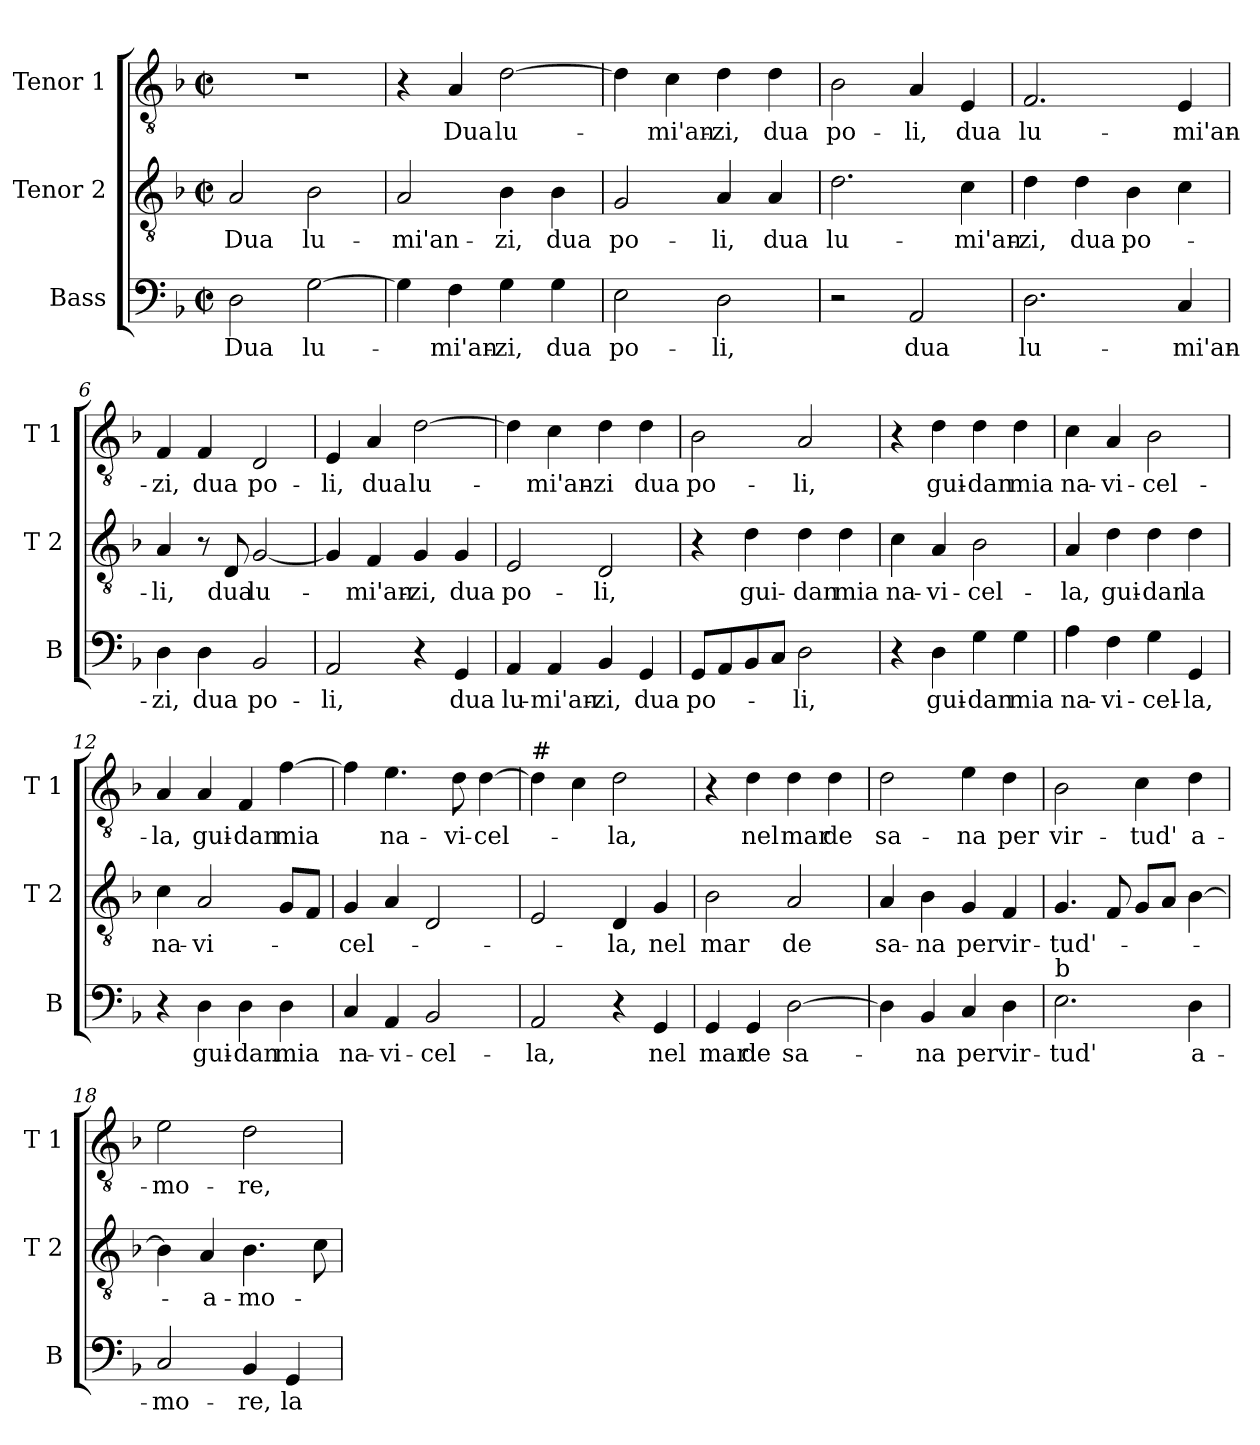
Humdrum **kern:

**kern	**text	**kern	**text	**kern	**text
*part3	*part3	*part2	*part2	*part1	*part1
*staff3	*staff3	*staff2	*staff2	*staff1	*staff1
*I"Bass	*	*I"Tenor 2	*	*I"Tenor 1	*
*I'B	*	*I'T 2	*	*I'T 1	*
*clefF4	*	*clefGv2	*	*clefGv2	*
*k[b-]	*	*k[b-]	*	*k[b-]	*
*F:	*	*F:	*	*F:	*
*M2/2	*	*M2/2	*	*M2/2	*
*met(c|)	*	*met(c|)	*	*met(c|)	*
=1	=1	=1	=1	=1	=1
!	!LO:LY:b	!	!LO:LY:b	!	!
2D\	Dua	2A/	Dua	1r	.
!	!LO:LY:b	!	!LO:LY:b	!	!
[2G\	lu-	2B-\	lu-	.	.
=2	=2	=2	=2	=2	=2
!	!	!	!LO:LY:b	!	!
4G\]	.	2A/	-mi'an-	4r	.
!	!LO:LY:b	!	!	!	!LO:LY:b
4F\	-mi'an-	.	.	4A/	Dua
!	!LO:LY:b	!	!LO:LY:b	!	!LO:LY:b
4G\	-zi,	4B-\	-zi,	[2d\	lu-
!	!LO:LY:b	!	!LO:LY:b	!	!
4G\	dua	4B-\	dua	.	.
=3	=3	=3	=3	=3	=3
!	!LO:LY:b	!	!LO:LY:b	!	!
2E\	po-	2G/	po-	4d\]	.
!	!	!	!	!	!LO:LY:b
.	.	.	.	4c\	-mi'an-
!	!LO:LY:b	!	!LO:LY:b	!	!LO:LY:b
2D\	-li,	4A/	-li,	4d\	-zi,
!	!	!	!LO:LY:b	!	!LO:LY:b
.	.	4A/	dua	4d\	dua
=4	=4	=4	=4	=4	=4
!	!	!	!LO:LY:b	!	!LO:LY:b
2r	.	2.d\	lu-	2B-\	po-
!	!LO:LY:b	!	!	!	!LO:LY:b
2AA/	dua	.	.	4A/	-li,
!	!	!	!LO:LY:b	!	!LO:LY:b
.	.	4c\	-mi'an-	4E/	dua
=5	=5	=5	=5	=5	=5
!	!LO:LY:b	!	!LO:LY:b	!	!LO:LY:b
2.D\	lu-	4d\	-zi,	2.F/	lu-
!	!	!	!LO:LY:b	!	!
.	.	4d\	dua	.	.
!	!	!	!LO:LY:b	!	!
.	.	4B-\	po-	.	.
!	!LO:LY:b	!	!	!	!LO:LY:b
4C/	-mi'an-	4c\	.	4E/	-mi'an-
!!LO:LB:g=z
=6	=6	=6	=6	=6	=6
!	!LO:LY:b	!	!LO:LY:b	!	!LO:LY:b
4D\	-zi,	4A/	-li,	4F/	-zi,
!	!LO:LY:b	!	!	!	!LO:LY:b
4D\	dua	8r	.	4F/	dua
!	!	!	!LO:LY:b	!	!
.	.	8D/	dua	.	.
!	!LO:LY:b	!	!LO:LY:b	!	!LO:LY:b
2BB-/	po-	[2G/	lu-	2D/	po-
=7	=7	=7	=7	=7	=7
!	!LO:LY:b	!	!	!	!LO:LY:b
2AA/	-li,	4G/]	.	4E/	-li,
!	!	!	!LO:LY:b	!	!LO:LY:b
.	.	4F/	-mi'an-	4A/	dua
!	!	!	!LO:LY:b	!	!LO:LY:b
4r	.	4G/	-zi,	[2d\	lu-
!	!LO:LY:b	!	!LO:LY:b	!	!
4GG/	dua	4G/	dua	.	.
=8	=8	=8	=8	=8	=8
!	!LO:LY:b	!	!LO:LY:b	!	!
4AA/	lu-	2E/	po-	4d\]	.
!	!LO:LY:b	!	!	!	!LO:LY:b
4AA/	-mi'an-	.	.	4c\	-mi'an-
!	!LO:LY:b	!	!LO:LY:b	!	!LO:LY:b
4BB-/	-zi,	2D/	-li,	4d\	-zi
!	!LO:LY:b	!	!	!	!LO:LY:b
4GG/	dua	.	.	4d\	dua
=9	=9	=9	=9	=9	=9
!	!LO:LY:b	!	!	!	!LO:LY:b
8GG/L	po-	4r	.	2B-\	po-
8AA/	.	.	.	.	.
!	!	!	!LO:LY:b	!	!
8BB-/	.	4d\	gui-	.	.
8C/J	.	.	.	.	.
!	!LO:LY:b	!	!LO:LY:b	!	!LO:LY:b
2D\	-li,	4d\	-dan	2A/	-li,
!	!	!	!LO:LY:b	!	!
.	.	4d\	mia	.	.
=10	=10	=10	=10	=10	=10
!	!	!	!LO:LY:b	!	!
4r	.	4c\	na-	4r	.
!	!LO:LY:b	!	!LO:LY:b	!	!LO:LY:b
4D\	gui-	4A/	-vi-	4d\	gui-
!	!LO:LY:b	!	!LO:LY:b	!	!LO:LY:b
4G\	-dan	2B-\	-cel-	4d\	-dan
!	!LO:LY:b	!	!	!	!LO:LY:b
4G\	mia	.	.	4d\	mia
=11	=11	=11	=11	=11	=11
!	!LO:LY:b	!	!LO:LY:b	!	!LO:LY:b
4A\	na-	4A/	-la,	4c\	na-
!	!LO:LY:b	!	!LO:LY:b	!	!LO:LY:b
4F\	-vi-	4d\	gui-	4A/	-vi-
!	!LO:LY:b	!	!LO:LY:b	!	!LO:LY:b
4G\	-cel-	4d\	-dan	2B-\	-cel-
!	!LO:LY:b	!	!LO:LY:b	!	!
4GG/	-la,	4d\	la	.	.
!!LO:LB:g=z
=12	=12	=12	=12	=12	=12
!	!	!	!LO:LY:b	!	!LO:LY:b
4r	.	4c\	na-	4A/	-la,
!	!LO:LY:b	!	!LO:LY:b	!	!LO:LY:b
4D\	gui-	2A/	-vi-	4A/	gui-
!	!LO:LY:b	!	!	!	!LO:LY:b
4D\	-dan	.	.	4F/	-dan
!	!LO:LY:b	!	!	!	!LO:LY:b
4D\	mia	8G/L	.	[4f\	mia
.	.	8F/J	.	.	.
=13	=13	=13	=13	=13	=13
!	!LO:LY:b	!	!LO:LY:b	!	!
4C/	na-	4G/	-cel-	4f\]	.
!	!LO:LY:b	!	!	!	!LO:LY:b
4AA/	-vi-	4A/	.	4.e\	na-
!	!LO:LY:b	!	!	!	!
2BB-/	-cel-	2D/	.	.	.
!	!	!	!	!	!LO:LY:b
.	.	.	.	8d\	-vi-
!	!	!	!	!	!LO:LY:b
.	.	.	.	[4d\	-cel-
=14	=14	=14	=14	=14	=14
!	!	!	!	!LO:TX:a:t=#	!
!	!LO:LY:b	!	!	!	!
2AA/	-la,	2E/	.	4d\]	.
.	.	.	.	4c\	.
!	!	!	!LO:LY:b	!	!LO:LY:b
4r	.	4D/	-la,	2d\	-la,
!	!LO:LY:b	!	!LO:LY:b	!	!
4GG/	nel	4G/	nel	.	.
=15	=15	=15	=15	=15	=15
!	!LO:LY:b	!	!LO:LY:b	!	!
4GG/	mar	2B-\	mar	4r	.
!	!LO:LY:b	!	!	!	!LO:LY:b
4GG/	de	.	.	4d\	nel
!	!LO:LY:b	!	!LO:LY:b	!	!LO:LY:b
[2D\	sa-	2A/	de	4d\	mar
!	!	!	!	!	!LO:LY:b
.	.	.	.	4d\	de
=16	=16	=16	=16	=16	=16
!	!	!	!LO:LY:b	!	!LO:LY:b
4D\]	.	4A/	sa-	2d\	sa-
!	!LO:LY:b	!	!LO:LY:b	!	!
4BB-/	-na	4B-\	-na	.	.
!	!LO:LY:b	!	!LO:LY:b	!	!LO:LY:b
4C/	per	4G/	per	4e\	-na
!	!LO:LY:b	!	!LO:LY:b	!	!LO:LY:b
4D\	vir-	4F/	vir-	4d\	per
=17	=17	=17	=17	=17	=17
!LO:TX:a:t=b	!	!	!	!	!
!	!LO:LY:b	!	!LO:LY:b	!	!LO:LY:b
2.E\	-tud'	4.G/	-tud'-	2B-\	vir-
.	.	8F/	.	.	.
!	!	!	!	!	!LO:LY:b
.	.	8G/L	.	4c\	-tud'
.	.	8A/J	.	.	.
!	!LO:LY:b	!	!	!	!LO:LY:b
4D\	a-	[4B-\	.	4d\	a-
!!LO:PB:g=z
=18	=18	=18	=18	=18	=18
!	!LO:LY:b	!	!	!	!LO:LY:b
2C/	-mo-	4B-\]	.	2e\	-mo-
!	!	!	!LO:LY:b	!	!
.	.	4A/	-a-	.	.
!	!LO:LY:b	!	!LO:LY:b	!	!LO:LY:b
4BB-/	-re,	4.B-\	-mo-	2d\	-re,
!	!LO:LY:b	!	!	!	!
4GG/	la	.	.	.	.
.	.	8c\	.	.	.
=	=	=	=	=	=
*-	*-	*-	*-	*-	*-
